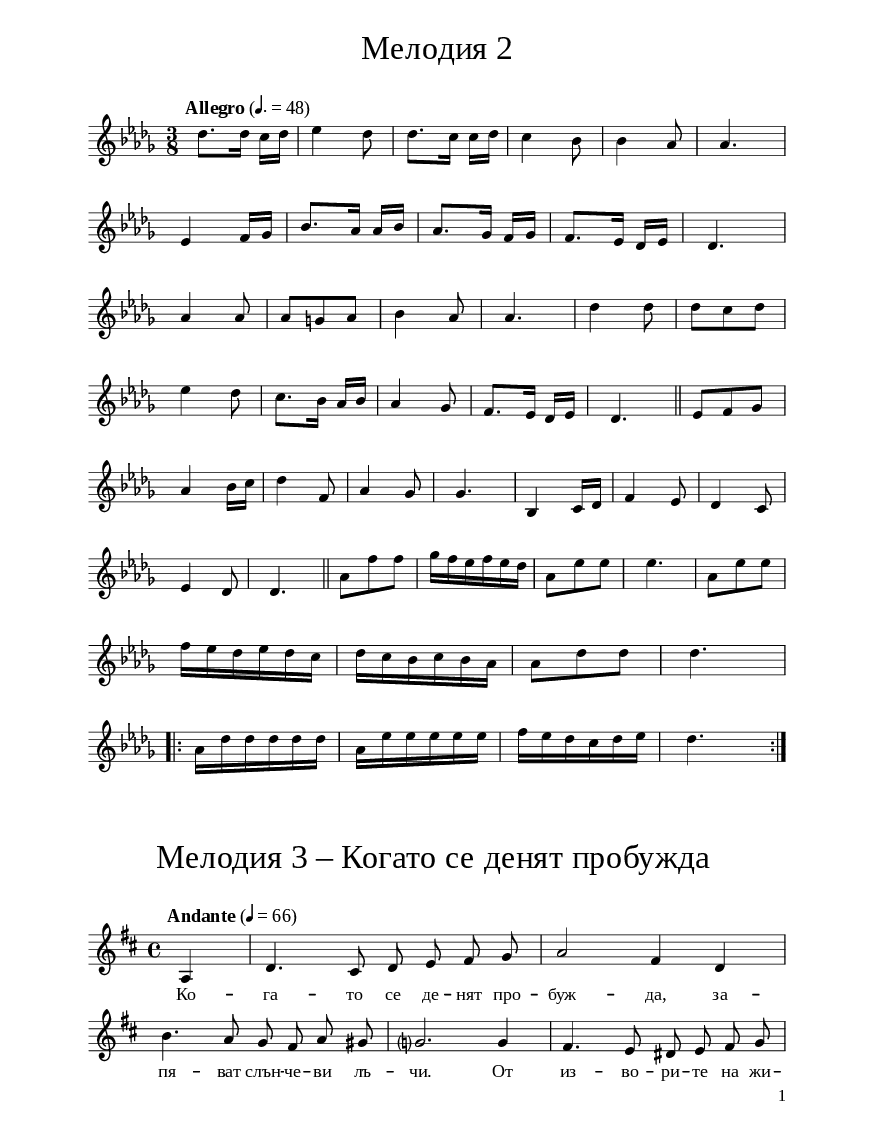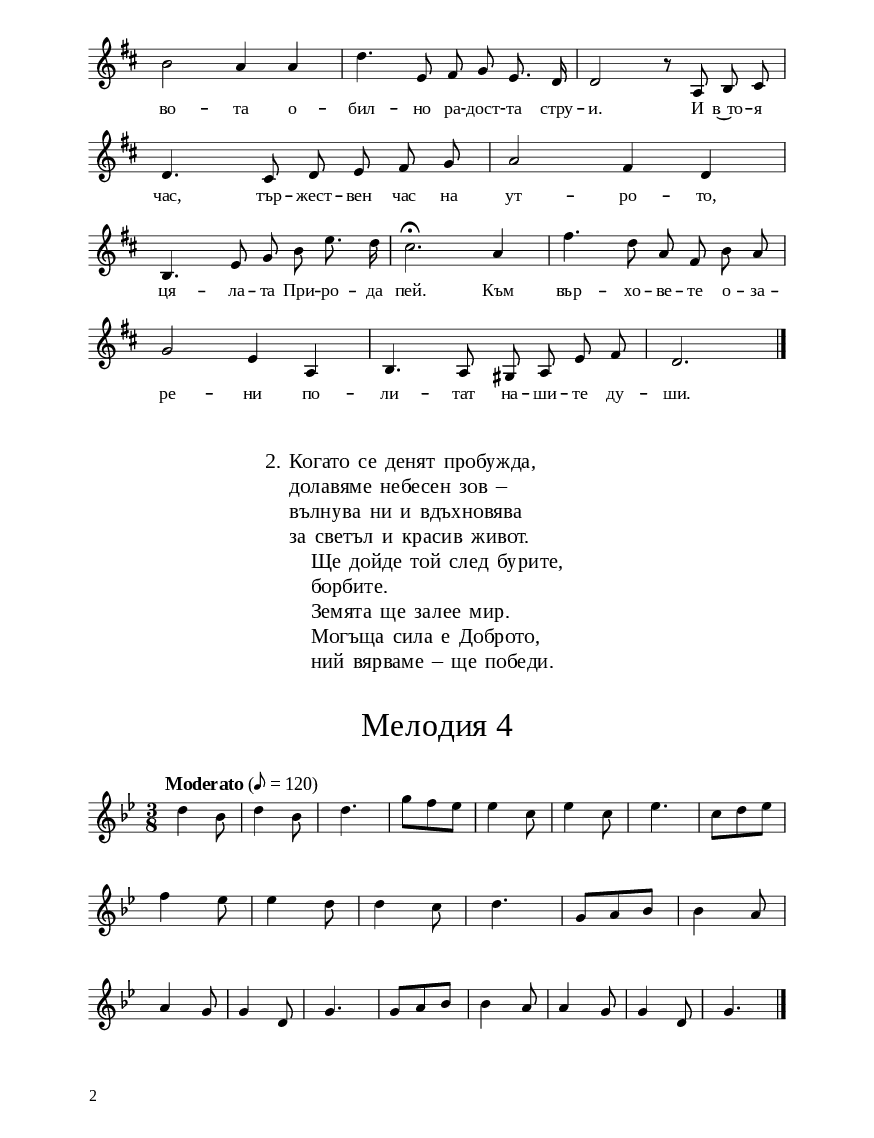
\version "2.24.2"

% include paper part and global functions
\include "include/globals.ily"

\bookpart {
  \label #'ref186
  \tocItem \markup "Мелодия 2"
  \paper {
    print-all-headers = ##t
    print-page-number = ##t
    print-first-page-number = ##t

    % put page numbers on the bottom
    oddHeaderMarkup = \markup ""
    evenHeaderMarkup = \markup ""
    oddFooterMarkup = \markup
    \fill-line {
      ""
      \if \should-print-page-number \fromproperty #'page:page-number-string
    }
    evenFooterMarkup = \markup
    \fill-line {
      \if \should-print-page-number \fromproperty #'page:page-number-string
      ""
    }

    left-margin = 1.5\cm
    right-margin = 1.5\cm
    top-margin = 1.6\cm
    bottom-margin = 1.2\cm
    ragged-bottom = ##t % do not spread the staves to fill the whole vertical space

    % change distance between staves
    system-system-spacing =
    #'((basic-distance . 9)
       (minimum-distance . 6)
       (padding . 1)
       (stretchability . 12))
  }

  \score {
    \include "include/score-layout.ily"

    \new Voice \absolute {
      \clef treble
      \key des \major
      \time 3/8
      \tempoFunc "Allegro" 4. "48"
      des''8. [des''16] c''16 [des''16]
      | % 2
      es''4 des''8 | % 3
      des''8. c''16 c''16 [des''16]
      | % 4
      c''4 bes'8  | % 5
      bes'4  as'8 | % 6
      as'4. \break| % 7
      es'4  f'16  ges'16  | % 8
      bes'8.  [as'16 ] as'16 bes'16  | % 9
      as'8.  [ges'16]  f'16  ges'16 |
      f'8.  [es'16]  des'16  es'16 | % 11
      des'4. \break | % 12
      as'4  as'8  | % 13
      as'8  g'8  as'8 | % 14
      bes'4  as'8  | % 15
      as'4.| % 16
      des''4 des ''8 | % 17
      des''8 c''8 des''8 \break | % 18
      es''4 des''8  | % 19
      c''8. [bes'16]  as'16 bes'16 |
      as'4  ges'8   | % 21
      f'8.  [es'16]  des'16  es'16 | % 22
      des'4. \bar "||"
      es'8  f'8  ges'8 \break| % 24
      as'4 bes'16 c''16  | % 25
      des''4  f'8 | % 26
      as'4  ges'8 |  % 27
      ges'4. | % 28
      bes4  c'16  des'16   | % 29
      f'4  es'8  |
      des'4  c'8  \break | % 31
      es'4  des'8 | % 32
      des'4. |  \bar "||" % 33
      as'8 f''8 f''8 | % 34
      ges''16 f''16 es''16 f''16
      es''16 des''16  | % 35
      as'8 es''8 es''8 | % 36
      es''4.  | % 37
      as'8 es''8 es''8   | \break  % 38
      f''16 es''16 des''16 es''16
      des''16 c''16 | % 39
      des''16 c''16 bes'16 c''16
      bes'16  as'16 |
      as'8 des''8 des''8 | % 41
      des''4.  | \break  % 42
      \bar ".|:-|" as'16 des''16 des''16 des''16
      des''16 des''16  | % 43
      as'16 es''16 es''16 es''16
      es''16 es''16  | % 44
      f''16 es''16 des''16 c''16
      des''16 es''16 | % 45
      des''4. \bar ":|."
    }

    \addlyrics {}

    \header {
      title = \titleFunc "Мелодия 2" " Melodija 2 – V radostta na denja"
    }

    \midi{}

  } % score


  \label #'ref188
  \tocItem \markup "Мелодия 3 – Когато се денят пробужда"
  \score {
    \include "include/score-layout.ily"

    \new Voice \relative c' {
      \clef treble
      \key d \major
      \time 4/4
      \tempoFunc "Andante" 4 "66"
      \autoBeamOff
      \partial 4
      a4 | d4. cis8 d8 e8 fis8 g8 | a2 fis4 d4 | \break

      b'4. a8 g fis a gis |g?2. g4 | fis4. e8 dis e fis g | \break

      b2 a4 a |d4. e,8 fis8 g8 e8. d16 | d2 r8 a8 b8 cis8 | \break

      d4. cis8 d e fis g | a2 fis4 d4 | \break

      b4. e8 g b e8. d16 | cis2.\fermata a4 | fis'4. d8 a fis b a \break |

      g2 e4 a,4 | b4. a8 gis a e'8 fis | d2 . \bar "|." \break
    }


    \addlyrics {
      Ко -- га -- то се де -- нят про -- буж -- да,
      за -- пя -- ват слън -- че -- ви лъ -- чи.
      От из -- во -- ри -- те на жи -- во -- та
      о -- бил -- но ра -- дост -- та стру -- и.
      И в~то -- я час, тър -- жест -- вен час на ут -- ро -- то,
      ця -- ла -- та При -- ро -- да пей.
      Към вър -- хо -- ве -- те о -- за -- ре -- ни
      по -- ли -- тат на -- ши -- те ду -- ши.}

      \header {
        title = \titleFunc "Мелодия 3 – Когато се денят пробужда " "Melodija – Kogato se denjat probužda"
      }

      \midi{}

    } % score

    \markup \fontsize #bgCoupletFontSize {
      \hspace #17
      \override #`(baseline-skip . ,bgCoupletBaselineSkip)
      \column {
        \line {   2. Когато се денят пробужда,}
        \line {   "   " долавяме небесен зов – }
        \line {   "   " вълнува ни и вдъхновява}
        \line {   "   " за светъл и красив живот.}
        \line {   "       " Ще дойде той след бурите, }
        \line {   "       " борбите. }
        \line {   "       " Земята ще залее мир.}
        \line {   "       " Могъща сила е Доброто,}
        \line {   "       " ний вярваме – ще победи.}
      }

    } % markup

    \markup \empty-two

    \label #'ref189
    \tocItem \markup "Мелодия 4"
    \score {
      \include "include/score-layout.ily"

      \new Voice \absolute {
        \clef treble
        \key g \minor
        \time 3/8
        \tempoFunc "Moderato" 8 "120"
        d''4 bes'8 | % 2
        d''4 bes'8 | % 3
        d''4. | % 4
        g''8  f''8 es''8 | % 5
        es''4 c''8 | % 6
        es''4 c''8 | % 7
        es''4. | % 8
        c''8  d''8  es''8 \break | % 9
        f''4 es''8 |
        es''4 d''8 | % 11
        d''4 c''8 | % 12
        d''4. | % 13
        g'8  a'8 bes'8 | % 14
        bes'4  a'8 \break | % 15
        a'4  g'8 | % 16
        g'4  d'8 | % 17
        g'4. | % 18
        g'8 a'8 bes'8 | % 19
        bes'4  a'8 |
        a'4  g'8 | % 21
        g'4  d'8 | % 22
        g'4. \bar "|."
      }

      \addlyrics {
      }

      \header {
        title = \titleFunc "Мелодия 4" "Melodija – Ozarenie"
      }

      \midi{}

    } % score

  } % bookpart

  % Più mosso
  %
